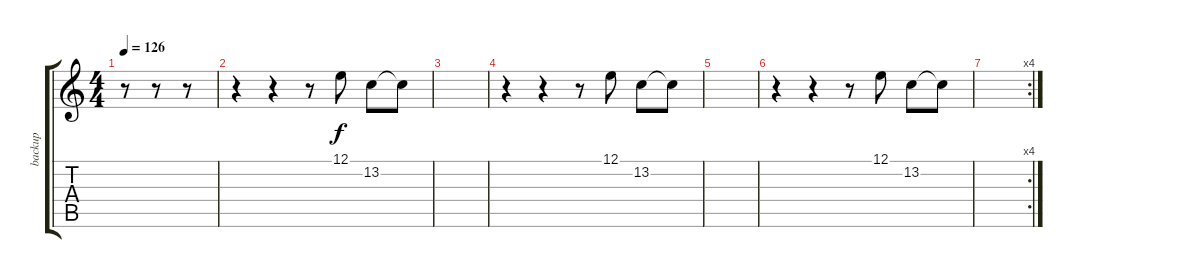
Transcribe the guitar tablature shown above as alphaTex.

\track ("backup" "backup") {instrument vibraphone}
\staff {score tabs}
\tuning (E4 B3 G3 D3 A2 E2) {hide}
\ts (4 4)
\tempo 126
\clef g2
\ks c
r.8{dy f} r.8 r.8 |
r.4 r.4 r.8 12.1.8 13.2.8 13.2{t}.8 |
|
r.4 r.4 r.8 12.1.8 13.2.8 13.2{t}.8 |
|
r.4 r.4 r.8 12.1.8 13.2.8 13.2{t}.8 |
\rc 4
